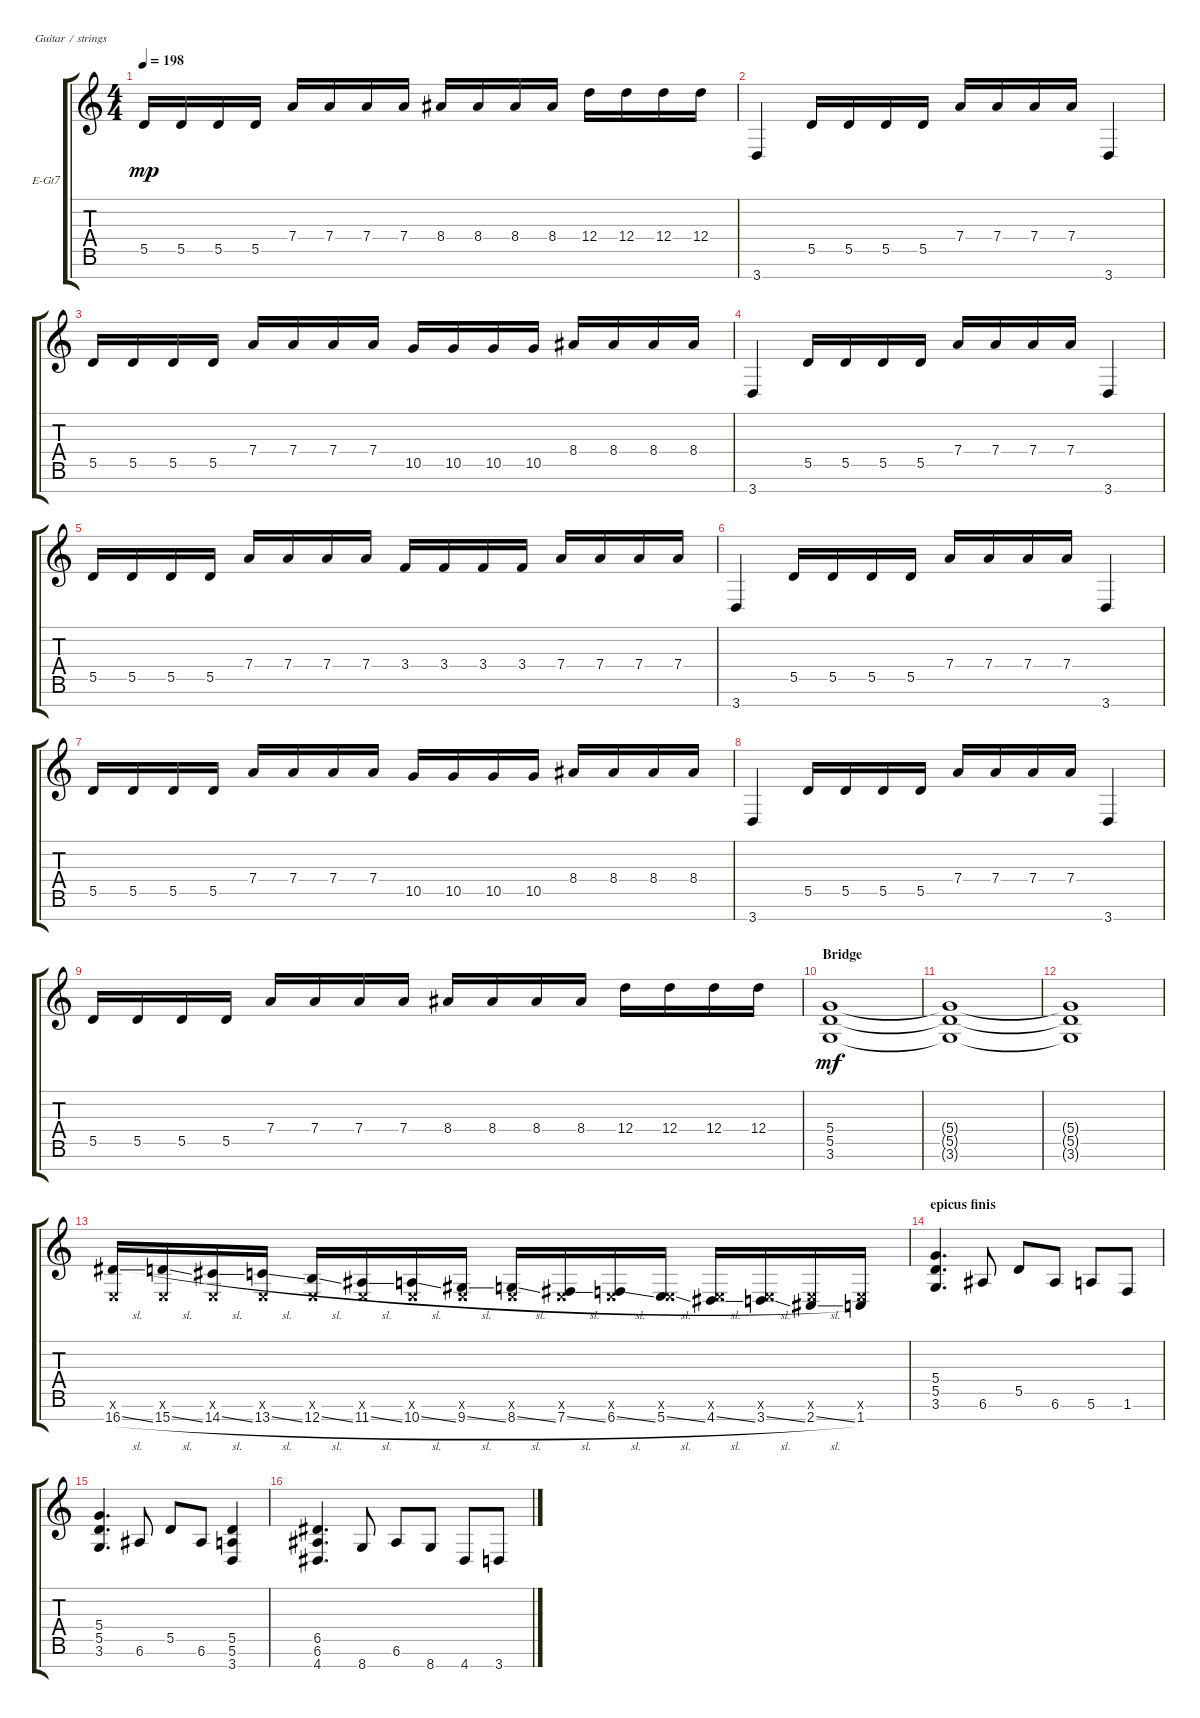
\bracketExtendMode groupsimilarinstruments
\firstSystemTrackNameOrientation horizontal
\otherSystemsTrackNameOrientation horizontal
\track ("Electric Guitar" "E-Gt7") {instrument distortionguitar}
\staff {score tabs}
\tuning (E4 B3 G3 D3 A2 E2 B1)
\ts (4 4)
\tempo 198
\clef g2
\ks c
5.5.16{dy mp} 5.5.16 5.5.16 5.5.16 7.4.16 7.4.16 7.4.16 7.4.16 8.4.16 8.4.16 8.4.16 8.4.16 12.4.16 12.4.16 12.4.16 12.4.16 |
3.7.4 5.5.16 5.5.16 5.5.16 5.5.16 7.4.16 7.4.16 7.4.16 7.4.16 3.7.4 |
5.5.16 5.5.16 5.5.16 5.5.16 7.4.16 7.4.16 7.4.16 7.4.16 10.5.16 10.5.16 10.5.16 10.5.16 8.4.16 8.4.16 8.4.16 8.4.16 |
3.7.4 5.5.16 5.5.16 5.5.16 5.5.16 7.4.16 7.4.16 7.4.16 7.4.16 3.7.4 |
5.5.16 5.5.16 5.5.16 5.5.16 7.4.16 7.4.16 7.4.16 7.4.16 3.4.16 3.4.16 3.4.16 3.4.16 7.4.16 7.4.16 7.4.16 7.4.16 |
3.7.4 5.5.16 5.5.16 5.5.16 5.5.16 7.4.16 7.4.16 7.4.16 7.4.16 3.7.4 |
5.5.16 5.5.16 5.5.16 5.5.16 7.4.16 7.4.16 7.4.16 7.4.16 10.5.16 10.5.16 10.5.16 10.5.16 8.4.16 8.4.16 8.4.16 8.4.16 |
3.7.4 5.5.16 5.5.16 5.5.16 5.5.16 7.4.16 7.4.16 7.4.16 7.4.16 3.7.4 |
5.5.16 5.5.16 5.5.16 5.5.16 7.4.16 7.4.16 7.4.16 7.4.16 8.4.16 8.4.16 8.4.16 8.4.16 12.4.16 12.4.16 12.4.16 12.4.16 |
\section ("" "Bridge")
(3.6 5.5 5.4).1{dy mf} |
(3.6{t} 5.5{t} 5.4{t}).1 |
(3.6{t} 5.5{t} 5.4{t}).1 |
(16.7{sl} 0.6{x}).16 (15.7{sl} 0.6{x}).16 (14.7{sl} 0.6{x}).16 (13.7{sl} 0.6{x}).16 (12.7{sl} 0.6{x}).16 (11.7{sl} 0.6{x}).16 (10.7{sl} 0.6{x}).16 (9.7{sl} 0.6{x}).16 (8.7{sl} 0.6{x}).16 (7.7{sl} 0.6{x}).16 (6.7{sl} 0.6{x}).16 (5.7{sl} 0.6{x}).16 (4.7{sl} 0.6{x}).16 (3.7{sl} 0.6{x}).16 (2.7{sl} 0.6{x}).16 (1.7 0.6{x}).16 |
\section ("" "epicus finis")
(3.6 5.5 5.4).4{d} 6.6.8 5.5.8 6.6.8 5.6.8 1.6.8 |
(3.6 5.5 5.4).4{d} 6.6.8 5.5.8 6.6.8 (3.7 5.6 5.5).4 |
(4.7 6.6 6.5).4{d} 8.7.8 6.6.8 8.7.8 4.7.8 3.7.8
